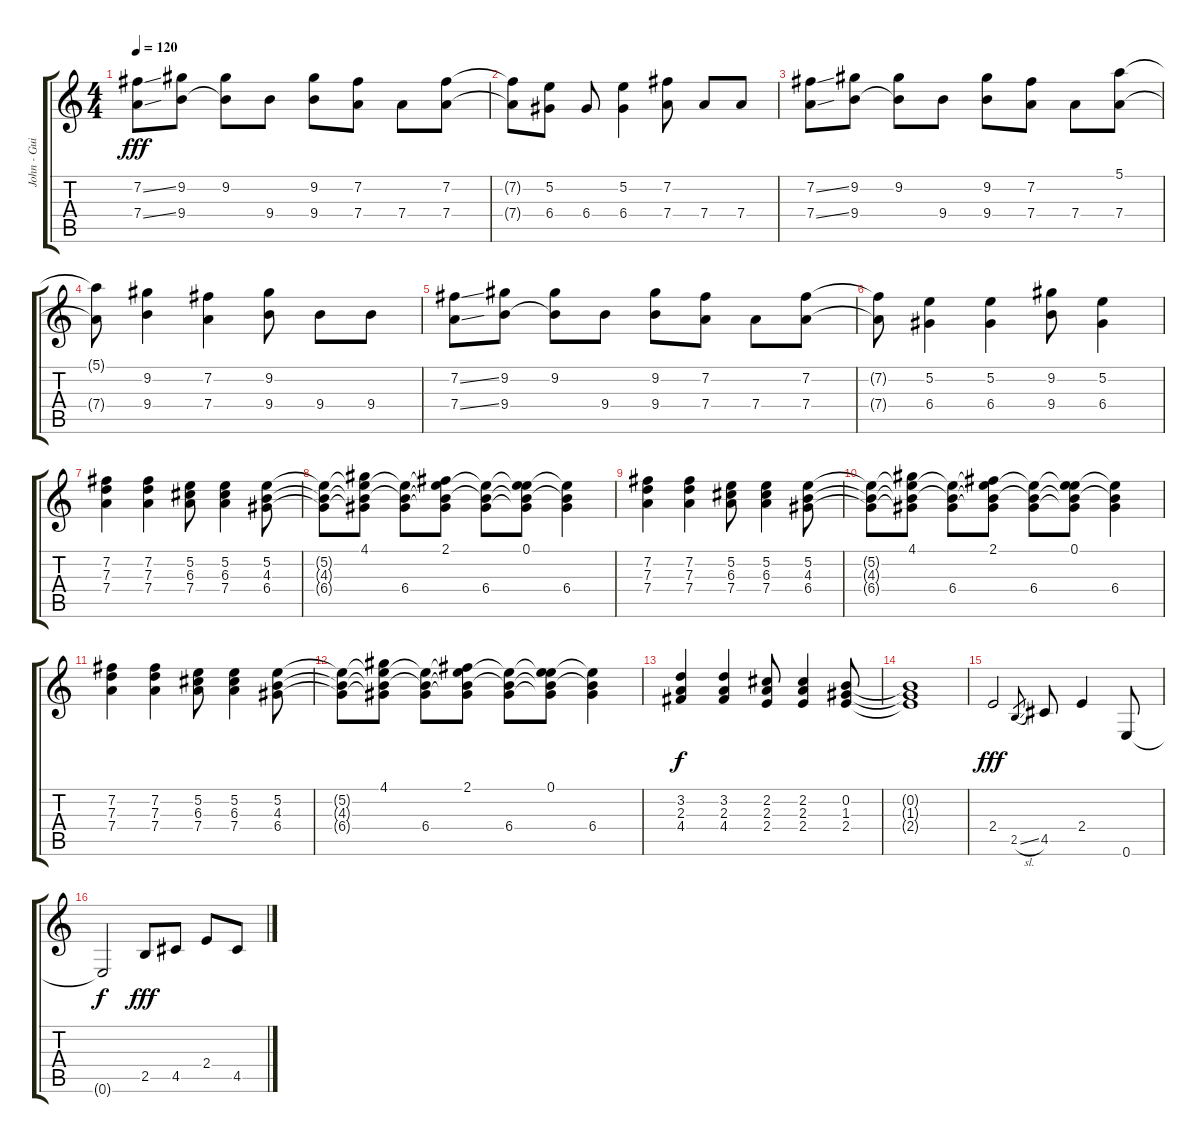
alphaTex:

\track ("John - Guitar" "John - Gui") {instrument electricguitarclean}
\staff {score tabs}
\tuning (E4 B3 G3 D3 A2 E2) {hide}
\ts (4 4)
\tempo 120
\clef g2
\ks c
(7.2{ss} 7.4{ss}).8{dy fff} (9.2 9.4).8 (9.2 9.4{t}).8 9.4.8 (9.2 9.4).8 (7.2 7.4).8 7.4.8 (7.2 7.4).8 |
(7.2{t} 7.4{t}).8 (5.2 6.4).8 6.4.8 (5.2 6.4).4 (7.2 7.4).8 7.4.8 7.4.8 |
(7.2{ss} 7.4{ss}).8{volume 13} (9.2 9.4).8 (9.2 9.4{t}).8 9.4.8 (9.2 9.4).8 (7.2 7.4).8 7.4.8 (5.1 7.4).8 |
(5.1{t} 7.4{t}).8 (9.2 9.4).4 (7.2 7.4).4 (9.2 9.4).8 9.4.8 9.4.8 |
(7.2{ss} 7.4{ss}).8 (9.2 9.4).8 (9.2 9.4{t}).8 9.4.8 (9.2 9.4).8 (7.2 7.4).8 7.4.8 (7.2 7.4).8 |
(7.2{t} 7.4{t}).8 (5.2 6.4).4 (5.2 6.4).4 (9.2 9.4).8 (5.2 6.4).4 |
(7.2 7.3 7.4).4{volume 11} (7.2 7.3 7.4).4 (5.2 6.3 7.4).8 (5.2 6.3 7.4).4 (5.2 4.3 6.4).8 |
(5.2{t} 4.3{t} 6.4{t}).8{volume 16} (4.1 5.2{t} 4.3{t} 6.4{t}).8 (5.2{t} 4.3{t} 6.4).8 (2.1 5.2{t} 4.3{t} 6.4{t}).8 (5.2{t} 4.3{t} 6.4).8 (0.1 5.2{t} 4.3{t} 6.4{t}).8 (5.2{t} 4.3{t} 6.4).4 |
(7.2 7.3 7.4).4{volume 11} (7.2 7.3 7.4).4 (5.2 6.3 7.4).8 (5.2 6.3 7.4).4 (5.2 4.3 6.4).8 |
(5.2{t} 4.3{t} 6.4{t}).8{volume 16} (4.1 5.2{t} 4.3{t} 6.4{t}).8 (5.2{t} 4.3{t} 6.4).8 (2.1 5.2{t} 4.3{t} 6.4{t}).8 (5.2{t} 4.3{t} 6.4).8 (0.1 5.2{t} 4.3{t} 6.4{t}).8 (5.2{t} 4.3{t} 6.4).4 |
(7.2 7.3 7.4).4{volume 11} (7.2 7.3 7.4).4 (5.2 6.3 7.4).8 (5.2 6.3 7.4).4 (5.2 4.3 6.4).8 |
(5.2{t} 4.3{t} 6.4{t}).8{volume 16} (4.1 5.2{t} 4.3{t} 6.4{t}).8 (5.2{t} 4.3{t} 6.4).8 (2.1 5.2{t} 4.3{t} 6.4{t}).8 (5.2{t} 4.3{t} 6.4).8 (0.1 5.2{t} 4.3{t} 6.4{t}).8 (5.2{t} 4.3{t} 6.4).4 |
(3.2 2.3 4.4).4{dy f volume 11} (3.2 2.3 4.4).4 (2.2 2.3 2.4).8 (2.2 2.3 2.4).4 (0.2 1.3 2.4).8 |
(0.2{t} 1.3{t} 2.4{t}).1 |
2.4.2{dy fff volume 14 instrument overdrivenguitar} 2.5{sl}.8{gr} 4.5.8 2.4.4 0.6.8 |
0.6{t}.2{dy f} 2.5.8{dy fff} 4.5.8 2.4.8 4.5.8
